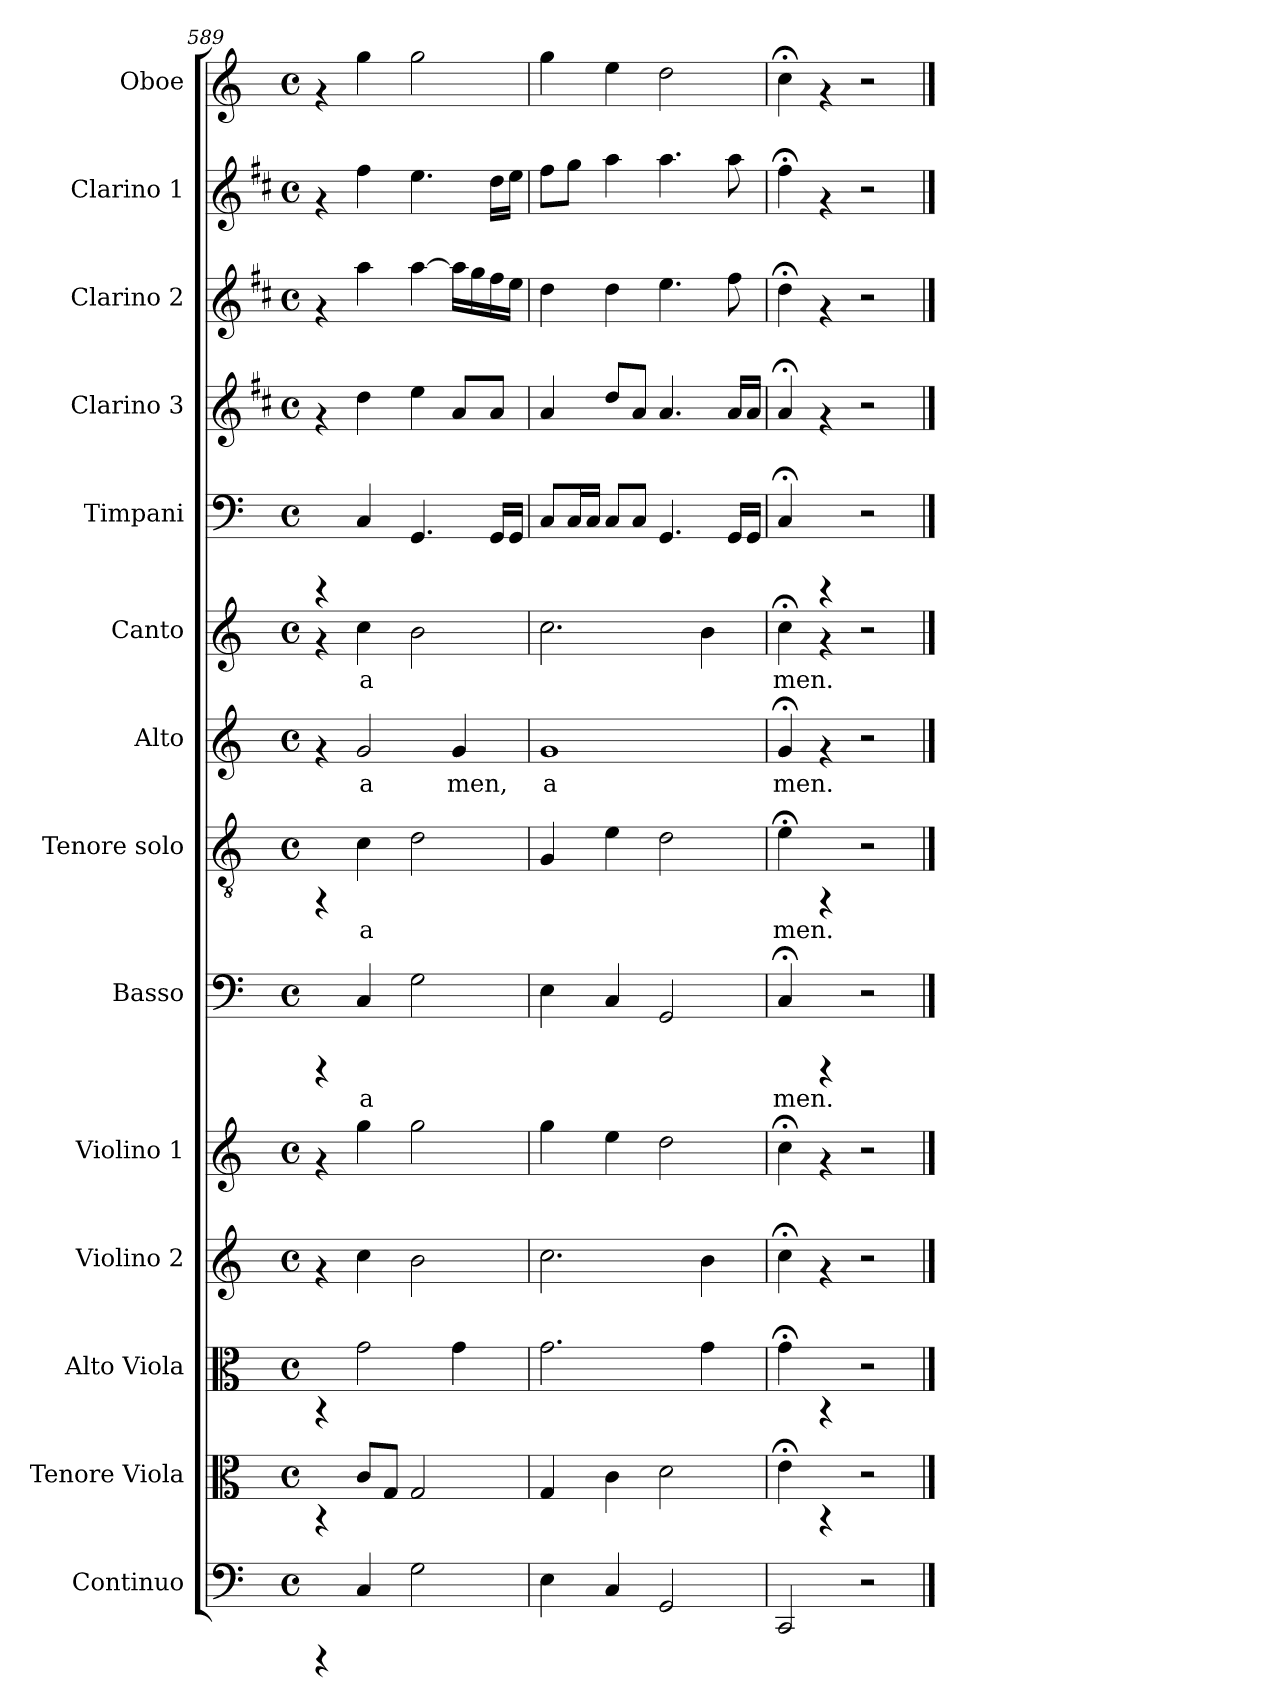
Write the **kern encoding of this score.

**kern	**kern	**kern	**kern	**kern	**kern	**text	**kern	**text	**kern	**text	**kern	**text	**kern	**kern	**kern	**kern	**kern
*part14	*part13	*part12	*part11	*part10	*part9	*part9	*part8	*part8	*part7	*part7	*part6	*part6	*part5	*part4	*part3	*part2	*part1
*staff14	*staff13	*staff12	*staff11	*staff10	*staff9	*staff9	*staff8	*staff8	*staff7	*staff7	*staff6	*staff6	*staff5	*staff4	*staff3	*staff2	*staff1
*I"Continuo	*I"Tenore Viola	*I"Alto Viola	*I"Violino 2	*I"Violino 1	*I"Basso	*	*I"Tenore solo	*	*I"Alto	*	*I"Canto	*	*I"Timpani	*I"Clarino 3	*I"Clarino 2	*I"Clarino 1	*I"Oboe
*I'Continuo	*I'Tenore Viola	*I'Alto Viola	*I'Violino 2	*I'Violino 1	*I'Basso	*	*I'Tenore	*	*I'Alto	*	*I'Canto	*	*I'Timpani	*I'Clarino 3	*I'Clarino 2	*I'Clarino 1	*I'Oboe
*clefF4	*clefC3	*clefC3	*clefG2	*clefG2	*clefF4	*	*clefGv2	*	*clefG2	*	*clefG2	*	*clefF4	*clefG2	*clefG2	*clefG2	*clefG2
*	*	*	*	*	*	*	*	*	*	*	*	*	*	*ITrd1c2	*ITrd1c2	*ITrd1c2	*
*k[]	*k[]	*k[]	*k[]	*k[]	*k[]	*	*k[]	*	*k[]	*	*k[]	*	*k[]	*k[]	*k[]	*k[]	*k[]
*C:	*C:	*C:	*C:	*C:	*C:	*	*C:	*	*C:	*	*C:	*	*C:	*C:	*C:	*C:	*C:
*M4/4	*M4/4	*M4/4	*M4/4	*M4/4	*M4/4	*	*M4/4	*	*M4/4	*	*M4/4	*	*M4/4	*M4/4	*M4/4	*M4/4	*M4/4
*met(c)	*met(c)	*met(c)	*met(c)	*met(c)	*met(c)	*	*met(c)	*	*met(c)	*	*met(c)	*	*met(c)	*met(c)	*met(c)	*met(c)	*met(c)
=589	=589	=589	=589	=589	=589	=589	=589	=589	=589	=589	=589	=589	=589	=589	=589	=589	=589
4rCCC	4rAA	4rAA	4rf	4rf	4rCCC	.	4rFF	.	4rf	.	4rf	.	4rCCC	4rf	4rf	4rf	4rf
!	!	!	!	!	!	!LO:LY:b:cj	!	!LO:LY:b	!	!LO:LY:b:cj	!	!LO:LY:b:cj	!	!	!	!	!
4C/	8c/L	2g\	4cc\	4gg\	4C/	a	4c\	a	2g/	a	4cc\	a-	4C/	4cc\	4gg\	4ee\	4gg\
.	8G/J	.	.	.	.	.	.	.	.	.	.	.	.	.	.	.	.
!	!	!	!	!	!	!LO:LY:b:cj	!	!LO:LY:b	!	!	!	!LO:LY:b:cj	!	!	!	!	!
2G\	2G/	.	2b\	2gg\	2G\	.	2d\	.	.	.	2b\	--	4.GG/	4dd\	[>4gg\	4.dd\	2gg\
!	!	!	!	!	!	!	!	!	!	!LO:LY:b:cj	!	!	!	!	!	!	!
.	.	4g\	.	.	.	.	.	.	4g/	men,	.	.	.	8g/L	16gg\L]	.	.
.	.	.	.	.	.	.	.	.	.	.	.	.	.	.	16ff\	.	.
.	.	.	.	.	.	.	.	.	.	.	.	.	16GG/L	8g/J	16ee\	16cc\L	.
.	.	.	.	.	.	.	.	.	.	.	.	.	16GG/J	.	16dd\J	16dd\J	.
=590	=590	=590	=590	=590	=590	=590	=590	=590	=590	=590	=590	=590	=590	=590	=590	=590	=590
!	!	!	!	!	!	!LO:LY:b:cj	!	!LO:LY:b	!	!LO:LY:b:cj	!	!LO:LY:b:cj	!	!	!	!	!
4E\	4G/	2.g\	2.cc\	4gg\	4E\	.	4G/	.	1g	a	2.cc\	--	8C/L	4g/	4cc\	8ee\L	4gg\
.	.	.	.	.	.	.	.	.	.	.	.	.	16C/	.	.	8ff\J	.
.	.	.	.	.	.	.	.	.	.	.	.	.	16C/J	.	.	.	.
!	!	!	!	!	!	!LO:LY:b:cj	!	!LO:LY:b	!	!	!	!	!	!	!	!	!
4C/	4c\	.	.	4ee\	4C/	.	4e\	.	.	.	.	.	8C/L	8cc/L	4cc\	4gg\	4ee\
.	.	.	.	.	.	.	.	.	.	.	.	.	8C/J	8g/J	.	.	.
!	!	!	!	!	!	!LO:LY:b:cj	!	!LO:LY:b	!	!	!	!	!	!	!	!	!
2GG/	2d\	.	.	2dd\	2GG/	.	2d\	.	.	.	.	.	4.GG/	4.g/	4.dd\	4.gg\	2dd\
!	!	!	!	!	!	!	!	!	!	!	!	!LO:LY:b:cj	!	!	!	!	!
.	.	4g\	4b\	.	.	.	.	.	.	.	4b\	--	.	.	.	.	.
.	.	.	.	.	.	.	.	.	.	.	.	.	16GG/L	16g/L	8ee\	8gg\	.
.	.	.	.	.	.	.	.	.	.	.	.	.	16GG/J	16g/J	.	.	.
=591	=591	=591	=591	=591	=591	=591	=591	=591	=591	=591	=591	=591	=591	=591	=591	=591	=591
!	!	!	!	!	!	!LO:LY:b:cj	!	!LO:LY:b	!	!LO:LY:b:cj	!	!LO:LY:b:cj	!	!	!	!	!
2CC/	4e;<\	4g;<\	4cc;<\	4cc;<\	4C;</	men.	4e;<\	men.	4g;</	men.	4cc;<\	-men.	4C;</	4g;</	4cc;<\	4ee;<\	4cc;<\
.	4rAA	4rAA	4rf	4rf	4rCCC	.	4rFF	.	4rf	.	4rf	.	4rCCC	4rf	4rf	4rf	4rf
2r	2r	2r	2r	2r	2r	.	2r	.	2r	.	2r	.	2r	2r	2r	2r	2r
==	==	==	==	==	==	==	==	==	==	==	==	==	==	==	==	==	==
*-	*-	*-	*-	*-	*-	*-	*-	*-	*-	*-	*-	*-	*-	*-	*-	*-	*-
